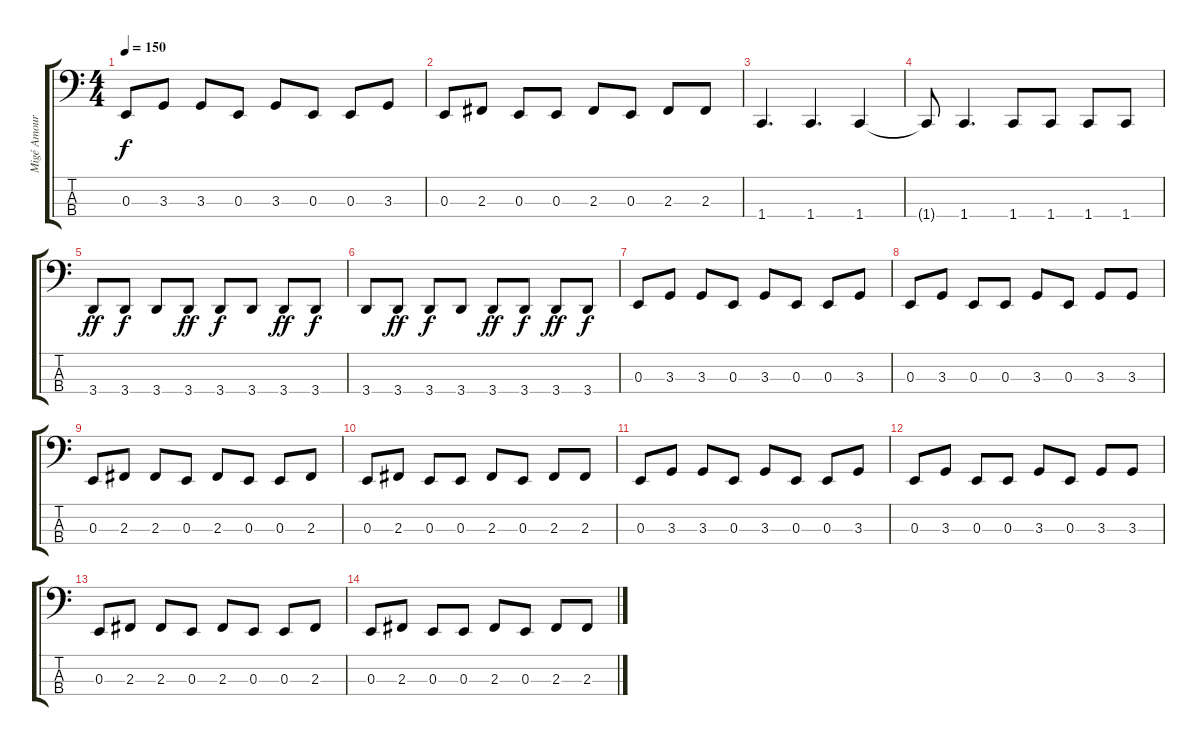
\track ("Migé Amour" "Migé Amour") {instrument electricbassfinger}
\staff {score tabs}
\tuning (D2 A1 E1 B0) {hide}
\ts (4 4)
\tempo 150
\clef f4
\ks c
0.3.8{dy f} 3.3.8 3.3.8 0.3.8 3.3.8 0.3.8 0.3.8 3.3.8 |
0.3.8 2.3.8 0.3.8 0.3.8 2.3.8 0.3.8 2.3.8 2.3.8 |
1.4.4{d} 1.4.4{d} 1.4.4 |
1.4{t}.8 1.4.4{d} 1.4.8 1.4.8 1.4.8 1.4.8 |
3.4.8{dy ff} 3.4.8{dy f} 3.4.8 3.4.8{dy ff} 3.4.8{dy f} 3.4.8 3.4.8{dy ff} 3.4.8{dy f} |
3.4.8 3.4.8{dy ff} 3.4.8{dy f} 3.4.8 3.4.8{dy ff} 3.4.8{dy f} 3.4.8{dy ff} 3.4.8{dy f} |
0.3.8 3.3.8 3.3.8 0.3.8 3.3.8 0.3.8 0.3.8 3.3.8 |
0.3.8 3.3.8 0.3.8 0.3.8 3.3.8 0.3.8 3.3.8 3.3.8 |
0.3.8 2.3.8 2.3.8 0.3.8 2.3.8 0.3.8 0.3.8 2.3.8 |
0.3.8 2.3.8 0.3.8 0.3.8 2.3.8 0.3.8 2.3.8 2.3.8 |
0.3.8 3.3.8 3.3.8 0.3.8 3.3.8 0.3.8 0.3.8 3.3.8 |
0.3.8 3.3.8 0.3.8 0.3.8 3.3.8 0.3.8 3.3.8 3.3.8 |
0.3.8 2.3.8 2.3.8 0.3.8 2.3.8 0.3.8 0.3.8 2.3.8 |
0.3.8 2.3.8 0.3.8 0.3.8 2.3.8 0.3.8 2.3.8 2.3.8
